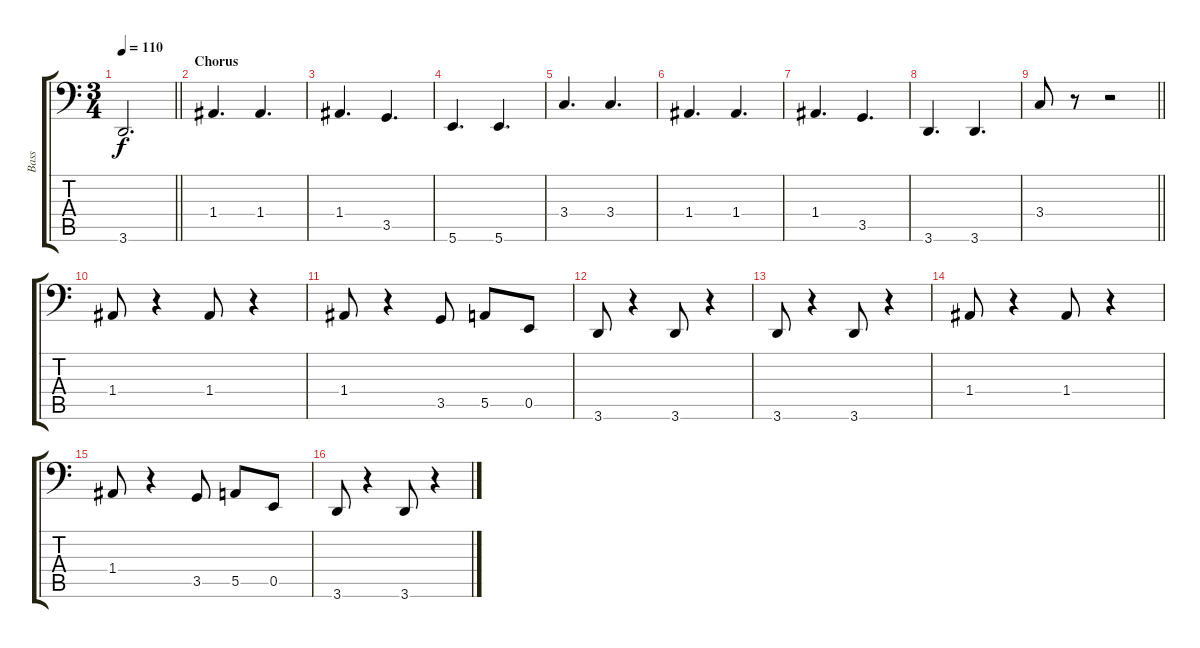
\track ("Bass" "Bass") {instrument electricbassfinger}
\staff {score tabs}
\tuning (C3 G2 D2 A1 E1 B0) {hide}
\ts (3 4)
\tempo 110
\clef f4
\barLineRight lightlight
\ks c
3.6{t}.2{d dy f} |
\section ("" "Chorus")
1.4.4{d} 1.4.4{d} |
1.4.4{d} 3.5.4{d} |
5.6.4{d} 5.6.4{d} |
3.4.4{d} 3.4.4{d} |
1.4.4{d} 1.4.4{d} |
1.4.4{d} 3.5.4{d} |
3.6.4{d} 3.6.4{d} |
\barLineRight lightlight
3.4.8 r.8 r.2 |
1.4.8 r.4 1.4.8 r.4 |
1.4.8 r.4 3.5.8 5.5.8 0.5.8 |
3.6.8 r.4 3.6.8 r.4 |
3.6.8 r.4 3.6.8 r.4 |
1.4.8 r.4 1.4.8 r.4 |
1.4.8 r.4 3.5.8 5.5.8 0.5.8 |
3.6.8 r.4 3.6.8 r.4
